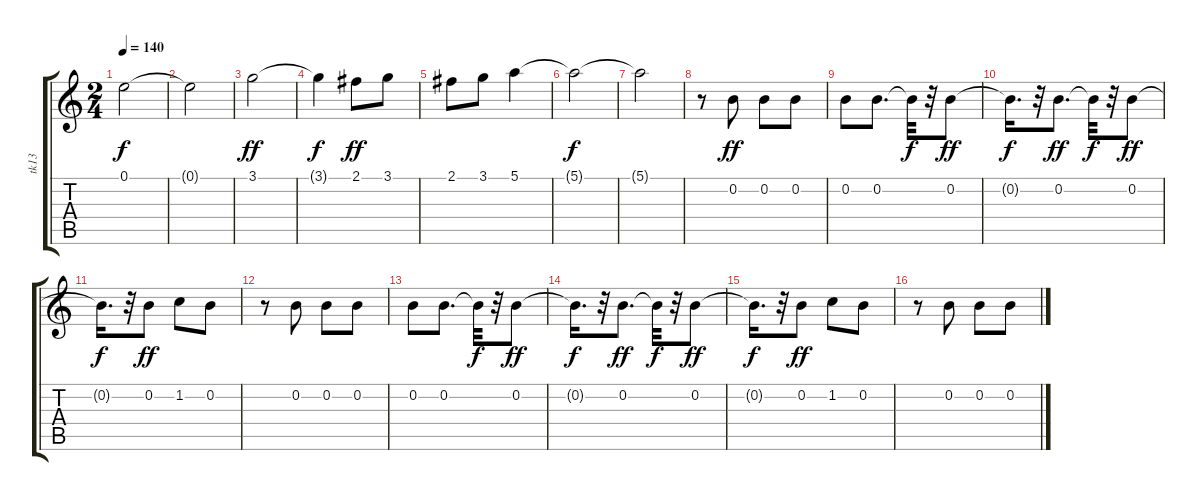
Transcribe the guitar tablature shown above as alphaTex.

\track ("tk13" "tk13") {instrument electricguitarjazz}
\staff {score tabs}
\tuning (E4 B3 G3 D3 A2 E2) {hide}
\ts (2 4)
\tempo 140
\clef g2
\ks c
0.1{t}.2{dy f} |
0.1{t}.2 |
3.1.2{dy ff} |
3.1{t}.4{dy f} 2.1.8{dy ff} 3.1.8 |
2.1.8 3.1.8 5.1.4 |
5.1{t}.2{dy f} |
5.1{t}.2 |
r.8 0.2.8{dy ff} 0.2.8 0.2.8 |
0.2.8 0.2.8{d} 0.2{t}.32{dy f} r.32 0.2.8{dy ff} |
0.2{t}.16{d dy f} r.32 0.2.8{d dy ff} 0.2{t}.32{dy f} r.32 0.2.8{dy ff} |
0.2{t}.16{d dy f} r.32 0.2.8{dy ff} 1.2.8 0.2.8 |
r.8 0.2.8 0.2.8 0.2.8 |
0.2.8 0.2.8{d} 0.2{t}.32{dy f} r.32 0.2.8{dy ff} |
0.2{t}.16{d dy f} r.32 0.2.8{d dy ff} 0.2{t}.32{dy f} r.32 0.2.8{dy ff} |
0.2{t}.16{d dy f} r.32 0.2.8{dy ff} 1.2.8 0.2.8 |
r.8 0.2.8 0.2.8 0.2.8
